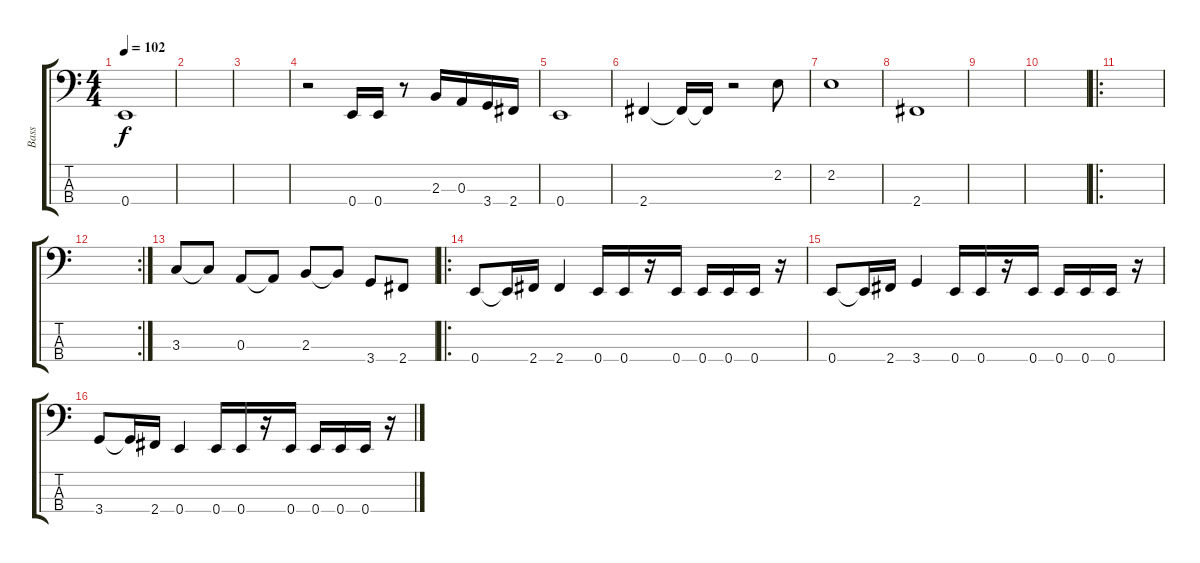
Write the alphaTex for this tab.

\track ("Bass" "Bass") {instrument electricbasspick}
\staff {score tabs}
\tuning (G2 D2 A1 E1) {hide}
\ts (4 4)
\tempo 102
\clef f4
\ks c
0.4.1{dy f} |
|
|
r.2 0.4.16 0.4.16 r.8 2.3.16 0.3.16 3.4.16 2.4.16 |
0.4.1 |
2.4.4 2.4{t}.16 2.4{t}.16 r.2 2.2.8 |
2.2.1 |
2.4.1 |
|
|
\ro
|
\rc 2
|
3.3.8 3.3{t}.8 0.3.8 0.3{t}.8 2.3.8 2.3{t}.8 3.4.8 2.4.8 |
\ro
0.4.8 0.4{t}.16 2.4.16 2.4.4 0.4.16 0.4.16 r.16 0.4.16 0.4.16 0.4.16 0.4.16 r.16 |
0.4.8 0.4{t}.16 2.4.16 3.4.4 0.4.16 0.4.16 r.16 0.4.16 0.4.16 0.4.16 0.4.16 r.16 |
3.4.8 3.4{t}.16 2.4.16 0.4.4 0.4.16 0.4.16 r.16 0.4.16 0.4.16 0.4.16 0.4.16 r.16
